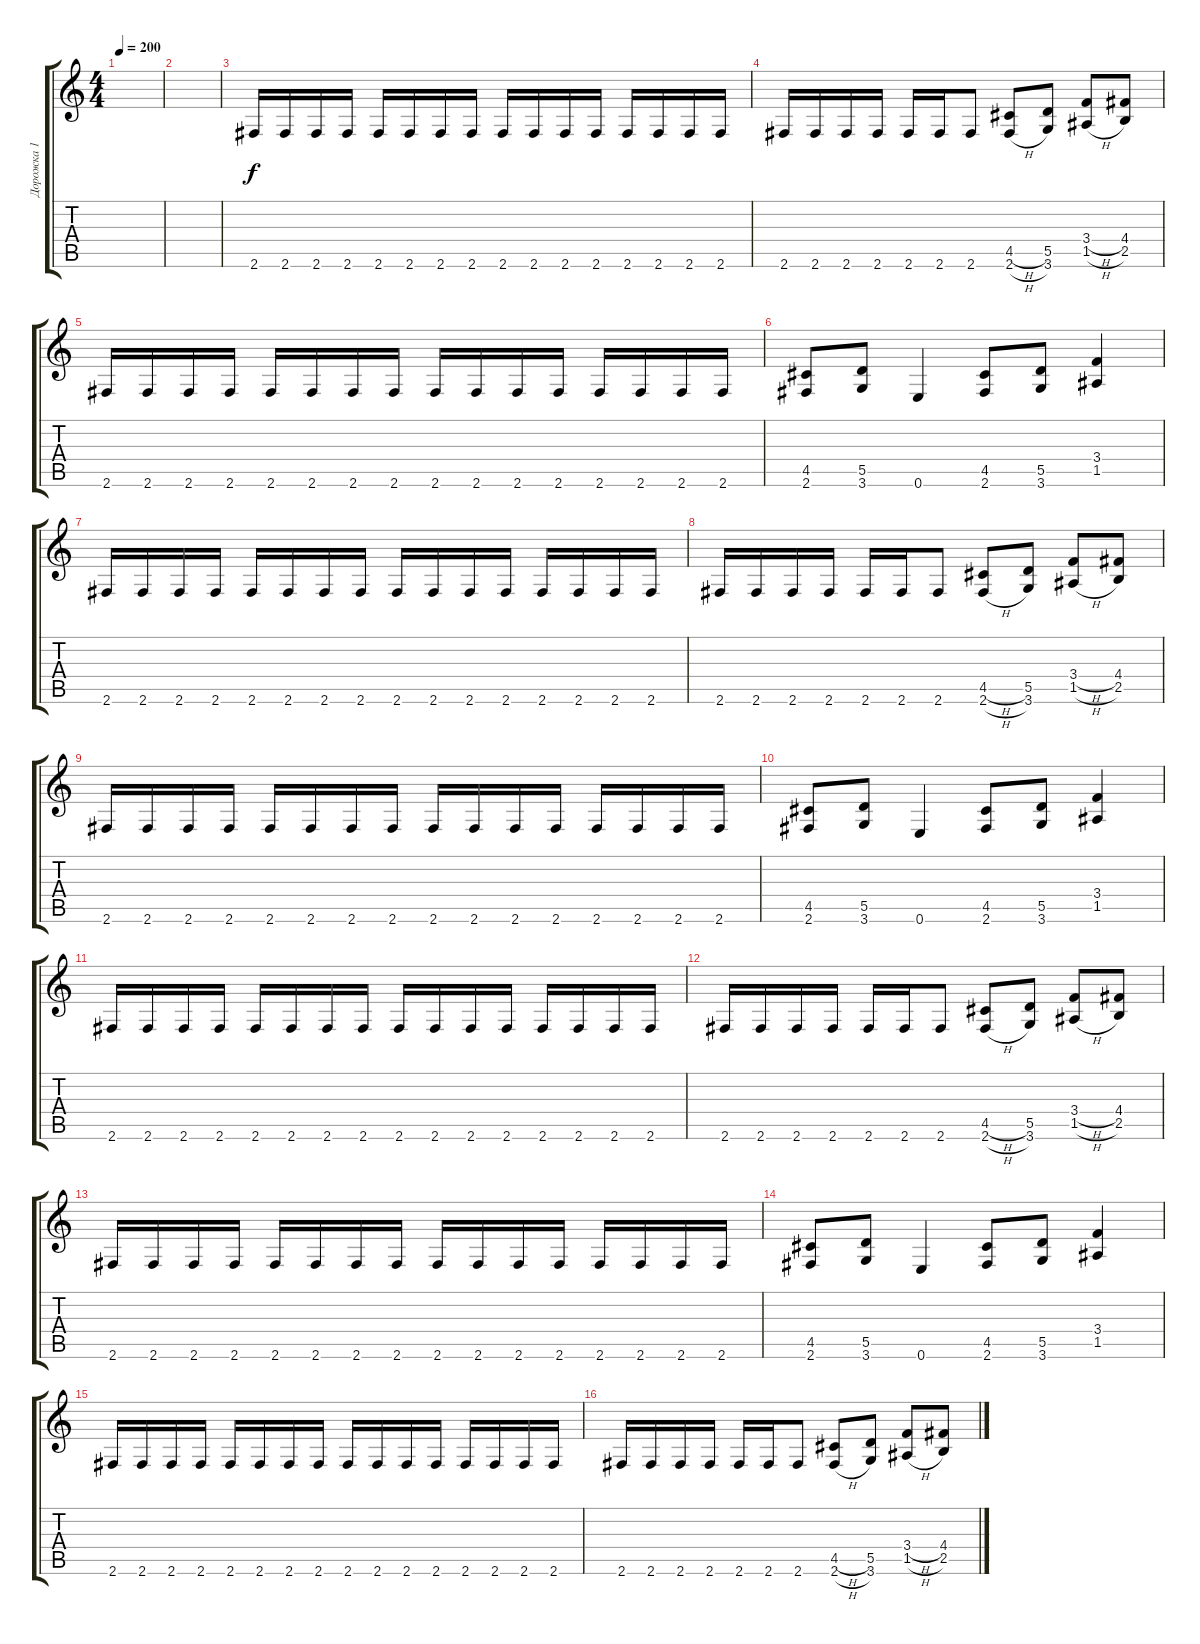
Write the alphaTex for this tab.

\track ("Дорожка 1" "Дорожка 1") {instrument distortionguitar}
\staff {score tabs}
\tuning (E4 B3 G3 D3 A2 E2) {hide}
\ts (4 4)
\tempo 200
\clef g2
\ks c
|
|
2.6.16 2.6.16 2.6.16 2.6.16 2.6.16 2.6.16 2.6.16 2.6.16 2.6.16 2.6.16 2.6.16 2.6.16 2.6.16 2.6.16 2.6.16 2.6.16 |
2.6.16 2.6.16 2.6.16 2.6.16 2.6.16 2.6.16 2.6.8 (4.5{h} 2.6{h}).8 (5.5 3.6).8 (3.4{h} 1.5{h}).8 (4.4 2.5).8 |
2.6.16 2.6.16 2.6.16 2.6.16 2.6.16 2.6.16 2.6.16 2.6.16 2.6.16 2.6.16 2.6.16 2.6.16 2.6.16 2.6.16 2.6.16 2.6.16 |
(4.5 2.6).8 (5.5 3.6).8 0.6.4 (4.5 2.6).8 (5.5 3.6).8 (3.4 1.5).4 |
2.6.16 2.6.16 2.6.16 2.6.16 2.6.16 2.6.16 2.6.16 2.6.16 2.6.16 2.6.16 2.6.16 2.6.16 2.6.16 2.6.16 2.6.16 2.6.16 |
2.6.16 2.6.16 2.6.16 2.6.16 2.6.16 2.6.16 2.6.8 (4.5{h} 2.6{h}).8 (5.5 3.6).8 (3.4{h} 1.5{h}).8 (4.4 2.5).8 |
2.6.16 2.6.16 2.6.16 2.6.16 2.6.16 2.6.16 2.6.16 2.6.16 2.6.16 2.6.16 2.6.16 2.6.16 2.6.16 2.6.16 2.6.16 2.6.16 |
(4.5 2.6).8 (5.5 3.6).8 0.6.4 (4.5 2.6).8 (5.5 3.6).8 (3.4 1.5).4 |
2.6.16 2.6.16 2.6.16 2.6.16 2.6.16 2.6.16 2.6.16 2.6.16 2.6.16 2.6.16 2.6.16 2.6.16 2.6.16 2.6.16 2.6.16 2.6.16 |
2.6.16 2.6.16 2.6.16 2.6.16 2.6.16 2.6.16 2.6.8 (4.5{h} 2.6{h}).8 (5.5 3.6).8 (3.4{h} 1.5{h}).8 (4.4 2.5).8 |
2.6.16 2.6.16 2.6.16 2.6.16 2.6.16 2.6.16 2.6.16 2.6.16 2.6.16 2.6.16 2.6.16 2.6.16 2.6.16 2.6.16 2.6.16 2.6.16 |
(4.5 2.6).8 (5.5 3.6).8 0.6.4 (4.5 2.6).8 (5.5 3.6).8 (3.4 1.5).4 |
2.6.16 2.6.16 2.6.16 2.6.16 2.6.16 2.6.16 2.6.16 2.6.16 2.6.16 2.6.16 2.6.16 2.6.16 2.6.16 2.6.16 2.6.16 2.6.16 |
2.6.16 2.6.16 2.6.16 2.6.16 2.6.16 2.6.16 2.6.8 (4.5{h} 2.6{h}).8 (5.5 3.6).8 (3.4{h} 1.5{h}).8 (4.4 2.5).8
